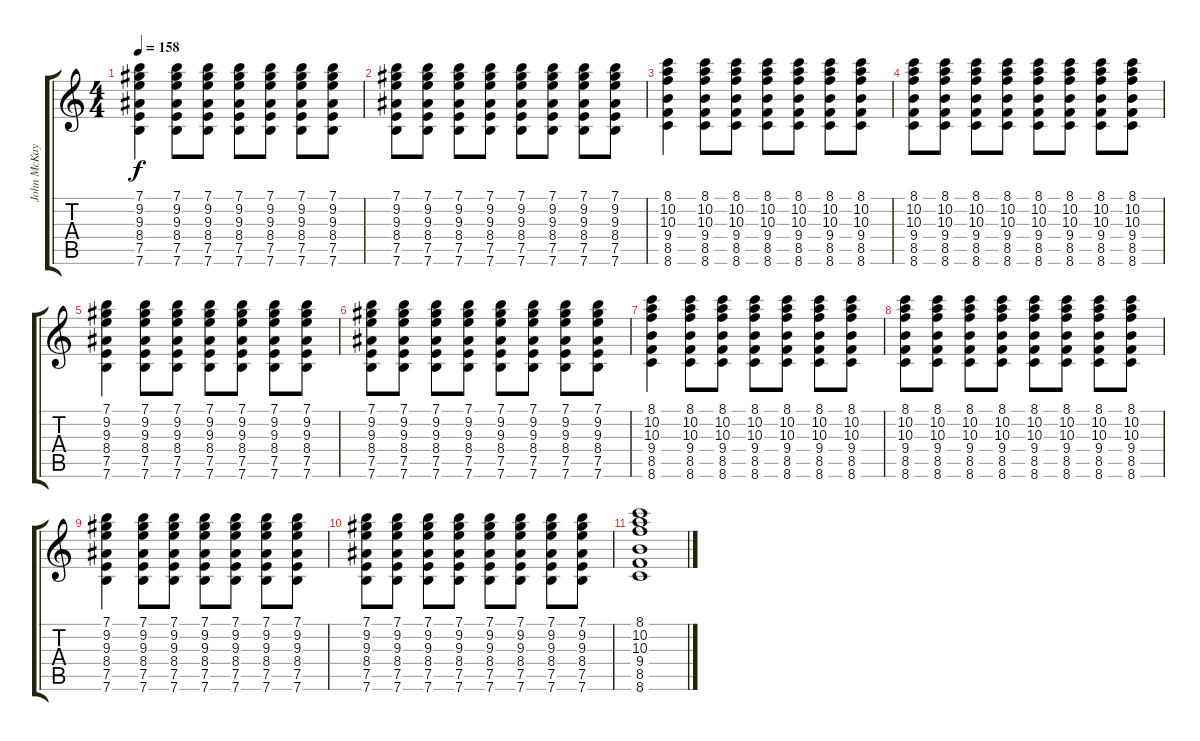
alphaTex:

\track ("John McKay" "John McKay") {instrument acousticguitarsteel}
\staff {score tabs}
\tuning (E4 B3 G3 D3 A2 E2) {hide}
\ts (4 4)
\tempo 158
\clef g2
\ks c
(7.1 9.2 9.3 8.4 7.5 7.6).4{dy f} (7.1 9.2 9.3 8.4 7.5 7.6).8 (7.1 9.2 9.3 8.4 7.5 7.6).8 (7.1 9.2 9.3 8.4 7.5 7.6).8 (7.1 9.2 9.3 8.4 7.5 7.6).8 (7.1 9.2 9.3 8.4 7.5 7.6).8 (7.1 9.2 9.3 8.4 7.5 7.6).8 |
(7.1 9.2 9.3 8.4 7.5 7.6).8 (7.1 9.2 9.3 8.4 7.5 7.6).8 (7.1 9.2 9.3 8.4 7.5 7.6).8 (7.1 9.2 9.3 8.4 7.5 7.6).8 (7.1 9.2 9.3 8.4 7.5 7.6).8 (7.1 9.2 9.3 8.4 7.5 7.6).8 (7.1 9.2 9.3 8.4 7.5 7.6).8 (7.1 9.2 9.3 8.4 7.5 7.6).8 |
(8.1 10.2 10.3 9.4 8.5 8.6).4 (8.1 10.2 10.3 9.4 8.5 8.6).8 (8.1 10.2 10.3 9.4 8.5 8.6).8 (8.1 10.2 10.3 9.4 8.5 8.6).8 (8.1 10.2 10.3 9.4 8.5 8.6).8 (8.1 10.2 10.3 9.4 8.5 8.6).8 (8.1 10.2 10.3 9.4 8.5 8.6).8 |
(8.1 10.2 10.3 9.4 8.5 8.6).8 (8.1 10.2 10.3 9.4 8.5 8.6).8 (8.1 10.2 10.3 9.4 8.5 8.6).8 (8.1 10.2 10.3 9.4 8.5 8.6).8 (8.1 10.2 10.3 9.4 8.5 8.6).8 (8.1 10.2 10.3 9.4 8.5 8.6).8 (8.1 10.2 10.3 9.4 8.5 8.6).8 (8.1 10.2 10.3 9.4 8.5 8.6).8 |
(7.1 9.2 9.3 8.4 7.5 7.6).4 (7.1 9.2 9.3 8.4 7.5 7.6).8 (7.1 9.2 9.3 8.4 7.5 7.6).8 (7.1 9.2 9.3 8.4 7.5 7.6).8 (7.1 9.2 9.3 8.4 7.5 7.6).8 (7.1 9.2 9.3 8.4 7.5 7.6).8 (7.1 9.2 9.3 8.4 7.5 7.6).8 |
(7.1 9.2 9.3 8.4 7.5 7.6).8 (7.1 9.2 9.3 8.4 7.5 7.6).8 (7.1 9.2 9.3 8.4 7.5 7.6).8 (7.1 9.2 9.3 8.4 7.5 7.6).8 (7.1 9.2 9.3 8.4 7.5 7.6).8 (7.1 9.2 9.3 8.4 7.5 7.6).8 (7.1 9.2 9.3 8.4 7.5 7.6).8 (7.1 9.2 9.3 8.4 7.5 7.6).8 |
(8.1 10.2 10.3 9.4 8.5 8.6).4 (8.1 10.2 10.3 9.4 8.5 8.6).8 (8.1 10.2 10.3 9.4 8.5 8.6).8 (8.1 10.2 10.3 9.4 8.5 8.6).8 (8.1 10.2 10.3 9.4 8.5 8.6).8 (8.1 10.2 10.3 9.4 8.5 8.6).8 (8.1 10.2 10.3 9.4 8.5 8.6).8 |
(8.1 10.2 10.3 9.4 8.5 8.6).8 (8.1 10.2 10.3 9.4 8.5 8.6).8 (8.1 10.2 10.3 9.4 8.5 8.6).8 (8.1 10.2 10.3 9.4 8.5 8.6).8 (8.1 10.2 10.3 9.4 8.5 8.6).8 (8.1 10.2 10.3 9.4 8.5 8.6).8 (8.1 10.2 10.3 9.4 8.5 8.6).8 (8.1 10.2 10.3 9.4 8.5 8.6).8 |
(7.1 9.2 9.3 8.4 7.5 7.6).4 (7.1 9.2 9.3 8.4 7.5 7.6).8 (7.1 9.2 9.3 8.4 7.5 7.6).8 (7.1 9.2 9.3 8.4 7.5 7.6).8 (7.1 9.2 9.3 8.4 7.5 7.6).8 (7.1 9.2 9.3 8.4 7.5 7.6).8 (7.1 9.2 9.3 8.4 7.5 7.6).8 |
(7.1 9.2 9.3 8.4 7.5 7.6).8 (7.1 9.2 9.3 8.4 7.5 7.6).8 (7.1 9.2 9.3 8.4 7.5 7.6).8 (7.1 9.2 9.3 8.4 7.5 7.6).8 (7.1 9.2 9.3 8.4 7.5 7.6).8 (7.1 9.2 9.3 8.4 7.5 7.6).8 (7.1 9.2 9.3 8.4 7.5 7.6).8 (7.1 9.2 9.3 8.4 7.5 7.6).8 |
(8.1 10.2 10.3 9.4 8.5 8.6).1
